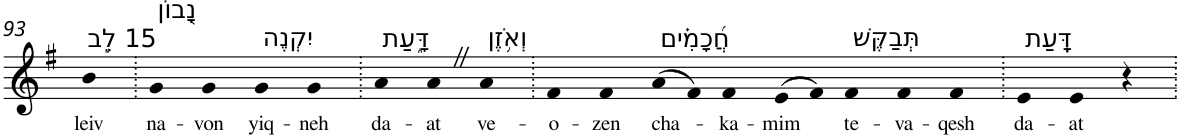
**kern	**text
*part1	*part1
*staff1	*staff1
*I"Piano	*
*I'Pno	*
!!LO:PB:g=z
*clefG2	*
*k[f#]	*
*G:	*
=93	=93
!LO:TX:a:t=15 לֵ֣ב	!
!	!LO:LY:b
4b	leiv
=94.	=94.
!LO:TX:a:t=נָ֭בוֹן	!
!	!LO:LY:b
4g	na-
!	!LO:LY:b
4g	-von
!LO:TX:a:t=יִקְנֶה	!
!	!LO:LY:b
4g	yiq-
!	!LO:LY:b
4g	-neh
=95.	=95.
!LO:TX:a:t=דָּ֑עַת	!
!	!LO:LY:b
4a	da-
!	!LO:LY:b
4aZ	-at
!LO:TX:a:t=וְאֹ֥זֶן	!
!	!LO:LY:b
4a	ve-
=96.	=96.
!	!LO:LY:b
4f#	-o-
!	!LO:LY:b
4f#	-zen
!LO:TX:a:t=חֲ֝כָמִ֗ים	!
!	!LO:LY:b
(>8a	cha-
8f#)	.
!	!LO:LY:b
4f#	-ka-
!	!LO:LY:b
(>8e	-mim
8f#)	.
!LO:TX:a:t=תְּבַקֶּשׁ	!
!	!LO:LY:b
4f#	te-
!	!LO:LY:b
4f#	-va-
!	!LO:LY:b
4f#	-qesh
=97.	=97.
!LO:TX:a:t=דָּֽעַת	!
!	!LO:LY:b
4e	da-
!	!LO:LY:b
4e	-at
4r	.
=.	=.
*-	*-
